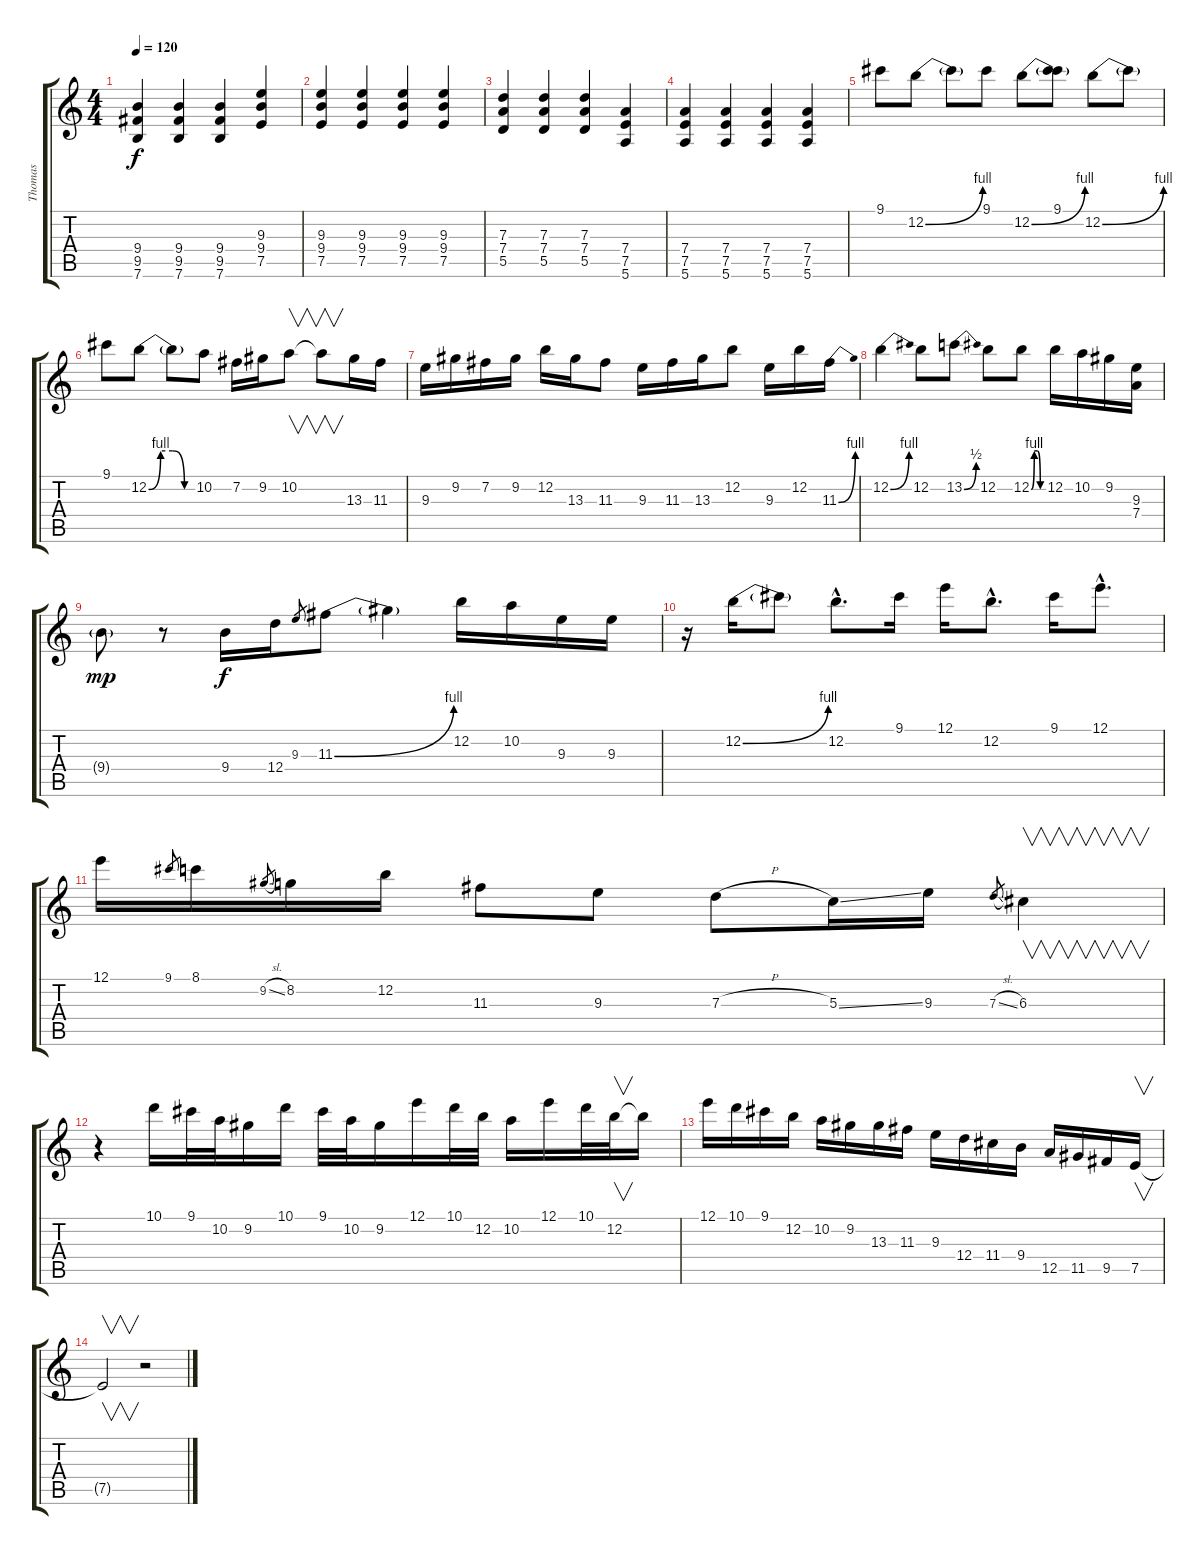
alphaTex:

\track ("Thomas" "Thomas") {instrument overdrivenguitar}
\staff {score tabs}
\tuning (E4 B3 G3 D3 A2 E2) {hide}
\ts (4 4)
\tempo 120
\clef g2
\ks c
(9.4 9.5 7.6).4{dy f} (9.4 9.5 7.6).4 (9.4 9.5 7.6).4 (9.3 9.4 7.5).4 |
(9.3 9.4 7.5).4 (9.3 9.4 7.5).4 (9.3 9.4 7.5).4 (9.3 9.4 7.5).4 |
(7.3 7.4 5.5).4 (7.3 7.4 5.5).4 (7.3 7.4 5.5).4 (7.4 7.5 5.6).4 |
(7.4 7.5 5.6).4 (7.4 7.5 5.6).4 (7.4 7.5 5.6).4 (7.4 7.5 5.6).4 |
9.1.8{volume 16} 12.2{be (bend 0 0 60 4)}.8 12.2{t}.8 9.1.8 12.2{be (bend 0 0 60 4)}.8 (9.1 12.2{t}).8 12.2{be (bend 0 0 60 4)}.8 12.2{t}.8 |
9.1.8 12.2{be (custom 0 0 15 4 30 4 45 0 60 0)}.8 12.2{t}.8 10.2.8 7.2.16 9.2.16 10.2.8{v} 10.2{t}.8{v} 13.3.16 11.3.16 |
9.3.16 9.2.16 7.2.16 9.2.16 12.2.16 13.3.16 11.3.8 9.3.16 11.3.16 13.3.16 12.2.8 9.3.16 12.2.16 11.3{be (bend 0 0 60 4)}.16 |
12.2{be (bend 0 0 60 4)}.4 12.2.8 13.2{be (bend 0 0 60 2)}.8 12.2.8 12.2{be (custom 0 0 15 4 30 4 45 0 60 0)}.8 12.2.16 10.2.16 9.2.16 (9.3 7.4).16 |
9.4{g}.8{dy mp} r.8 9.4.16{dy f} 12.4.16 9.3.8{gr} 11.3{be (bend 0 0 60 4)}.8 11.3{t}.4 12.2.16 10.2.16 9.3.16 9.3.16 |
r.16 12.2{be (bend 0 0 60 4)}.16 12.2{t}.8 12.2{hac}.8{d} 9.1.16 12.1.16 12.2{hac}.8{d} 9.1.16 12.1{hac}.8{d} |
12.1.16 9.1.8{gr} 8.1.16 9.2{sl}.8{gr} 8.2.16 12.2.16 11.3.8 9.3.8 7.3{h}.8 5.3{ss}.16 9.3.16 7.3{sl}.8{gr} 6.3.4{v} |
r.4 10.1.16 9.1.32 10.2.32 9.2.16 10.1.16 9.1.32 10.2.32 9.2.16 12.1.16 10.1.32 12.2.32 10.2.16 12.1.16 10.1.32 12.2.32{v} 12.2{t}.16 |
12.1.16 10.1.16 9.1.16 12.2.16 10.2.16 9.2.16 13.3.16 11.3.16 9.3.16 12.4.16 11.4.16 9.4.16 12.5.16 11.5.16 9.5.16 7.5.16{v} |
7.5{t}.2{v} r.2
